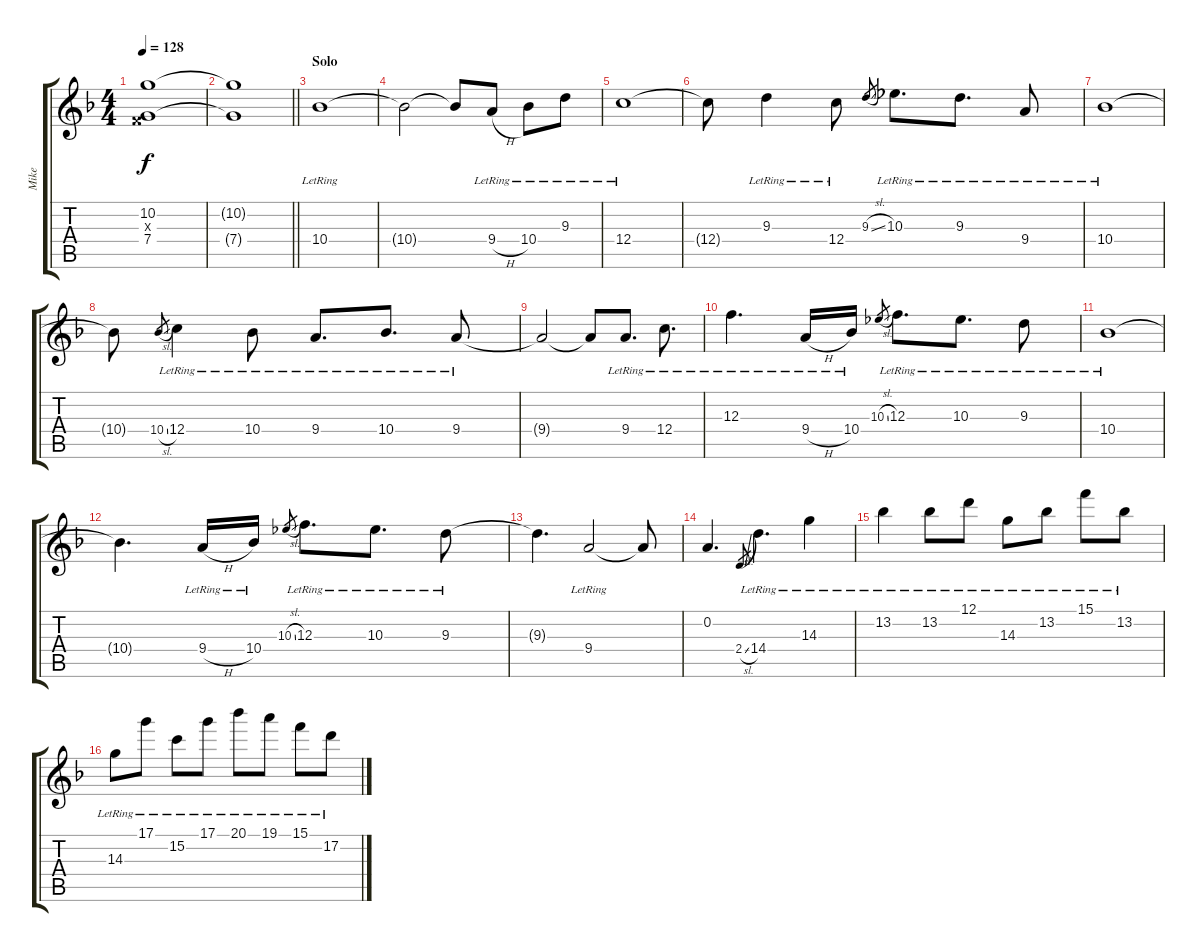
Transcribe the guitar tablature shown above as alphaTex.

\track ("Mike" "Mike") {instrument electricguitarjazz}
\staff {score tabs}
\tuning (D4 A3 F3 C3 G2 D2) {hide}
\ts (4 4)
\tempo 128
\clef g2
\ks dminor
(10.2 0.3{x} 7.4).1{dy f} |
\barLineRight lightlight
(10.2{t} 7.4{t}).1 |
\section ("" "Solo")
10.4{lr}.1{instrument electricguitarjazz} |
10.4{t}.2 10.4{t}.8 9.4{h lr}.8 10.4{lr}.8 9.3{lr}.8 |
12.4{lr}.1 |
12.4{t}.8 9.3{lr}.4 12.4{lr}.8 9.3{sl}.8{gr} 10.3{lr}.8{d} 9.3{lr}.8{d} 9.4{lr}.8 |
10.4{lr}.1 |
10.4{t}.8 10.4{sl}.8{gr} 12.4{lr}.4 10.4{lr}.8 9.4{lr}.8{d} 10.4{lr}.8{d} 9.4{lr}.8 |
9.4{t}.2 9.4{t}.8 9.4{lr}.8{d} 12.4{lr}.8{d} |
12.3{lr}.4{d} 9.4{h lr}.16 10.4{lr}.16 10.3{sl}.8{gr} 12.3{lr}.8{d} 10.3{lr}.8{d} 9.3{lr}.8 |
10.4{lr}.1 |
10.4{t}.4{d} 9.4{h lr}.16 10.4{lr}.16 10.3{sl}.8{gr} 12.3{lr}.8{d} 10.3{lr}.8{d} 9.3{lr}.8 |
9.3{t}.4{d} 9.4{lr}.2 9.4{t}.8 |
0.2.4{d} 2.4{sl}.8{gr} 14.4{lr}.4{d} 14.3{lr}.4 |
13.2{lr}.4 13.2{lr}.8 12.1{lr}.8 14.3{lr}.8 13.2{lr}.8 15.1{lr}.8 13.2{lr}.8 |
14.3{lr}.8 17.1{lr}.8 15.2{lr}.8 17.1{lr}.8 20.1{lr}.8 19.1{lr}.8 15.1{lr}.8 17.2{lr}.8
